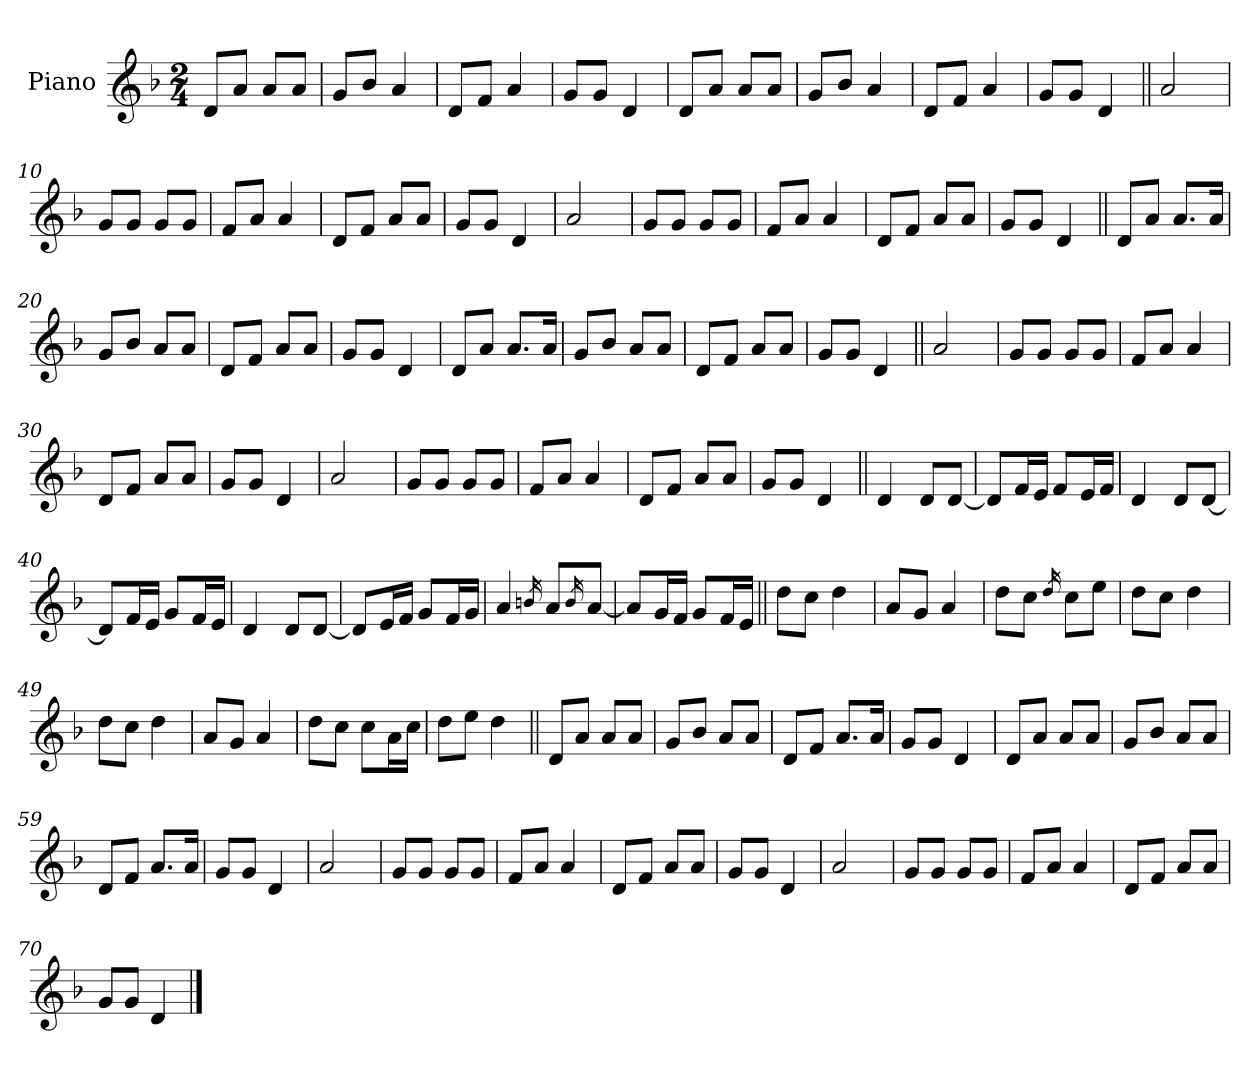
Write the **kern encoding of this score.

**kern
*part1
*staff1
*I"Piano
*I'Pno.
*clefG2
*k[b-]
*M2/4
*MM110
=1
8dL
8aJ
8aL
8aJ
=2
8gL
8b-J
4a
=3
8dL
8fJ
4a
=4
8gL
8gJ
4d
=5
8dL
8aJ
8aL
8aJ
=6
8gL
8b-J
4a
=7
8dL
8fJ
4a
=8
8gL
8gJ
4d
=9||
2a
=10
8gL
8gJ
8gL
8gJ
=11
8fL
8aJ
4a
=12
8dL
8fJ
8aL
8aJ
=13
8gL
8gJ
4d
=14
2a
=15
8gL
8gJ
8gL
8gJ
=16
8fL
8aJ
4a
=17
8dL
8fJ
8aL
8aJ
=18
8gL
8gJ
4d
=19||
8dL
8aJ
8.aL
16aJk
=20
8gL
8b-J
8aL
8aJ
=21
8dL
8fJ
8aL
8aJ
=22
8gL
8gJ
4d
=23
8dL
8aJ
8.aL
16aJk
=24
8gL
8b-J
8aL
8aJ
=25
8dL
8fJ
8aL
8aJ
=26
8gL
8gJ
4d
=27||
2a
=28
8gL
8gJ
8gL
8gJ
=29
8fL
8aJ
4a
=30
8dL
8fJ
8aL
8aJ
=31
8gL
8gJ
4d
=32
2a
=33
8gL
8gJ
8gL
8gJ
=34
8fL
8aJ
4a
=35
8dL
8fJ
8aL
8aJ
=36
8gL
8gJ
4d
=37||
4d!
8d!L
[8d!J
=38
8d!L]
16f!L
16e!JJ
8f!L
16e!L
16f!JJ
=39
4d!
8d!L
[8d!J
=40
8d!L]
16f!L
16e!JJ
8g!L
16f!L
16e!JJ
=41
4d!
8d!L
[8d!J
=42
8d!L]
16e!L
16f!JJ
8g!L
16f!L
16g!JJ
=43
4a!
16qbn
8a!L
16qb
[8a!J
=44
8a!L]
16g!L
16f!JJ
8g!L
16f!L
16e!JJ
=45||
8dd!L
8cc!J
4dd!
=46
8a!L
8g!J
4a!
=47
8dd!L
8cc!J
16qdd
8cc!L
8ee!J
=48
8dd!L
8cc!J
4dd!
=49
8dd!L
8cc!J
4dd!
=50
8a!L
8g!J
4a!
=51
8dd!L
8cc!J
8cc!L
16a!L
16cc!JJ
=52
8dd!L
8ee!J
4dd!
=53||
8dL
8aJ
8aL
8aJ
=54
8gL
8b-J
8aL
8aJ
=55
8dL
8fJ
8.aL
16aJk
=56
8gL
8gJ
4d
=57
8dL
8aJ
8aL
8aJ
=58
8gL
8b-J
8aL
8aJ
=59
8dL
8fJ
8.aL
16aJk
=60
8gL
8gJ
4d
=61
2a
=62
8gL
8gJ
8gL
8gJ
=63
8fL
8aJ
4a
=64
8dL
8fJ
8aL
8aJ
=65
8gL
8gJ
4d
=66
2a
=67
8gL
8gJ
8gL
8gJ
=68
8fL
8aJ
4a
=69
8dL
8fJ
8aL
8aJ
=70
8gL
8gJ
4d
==
*-
